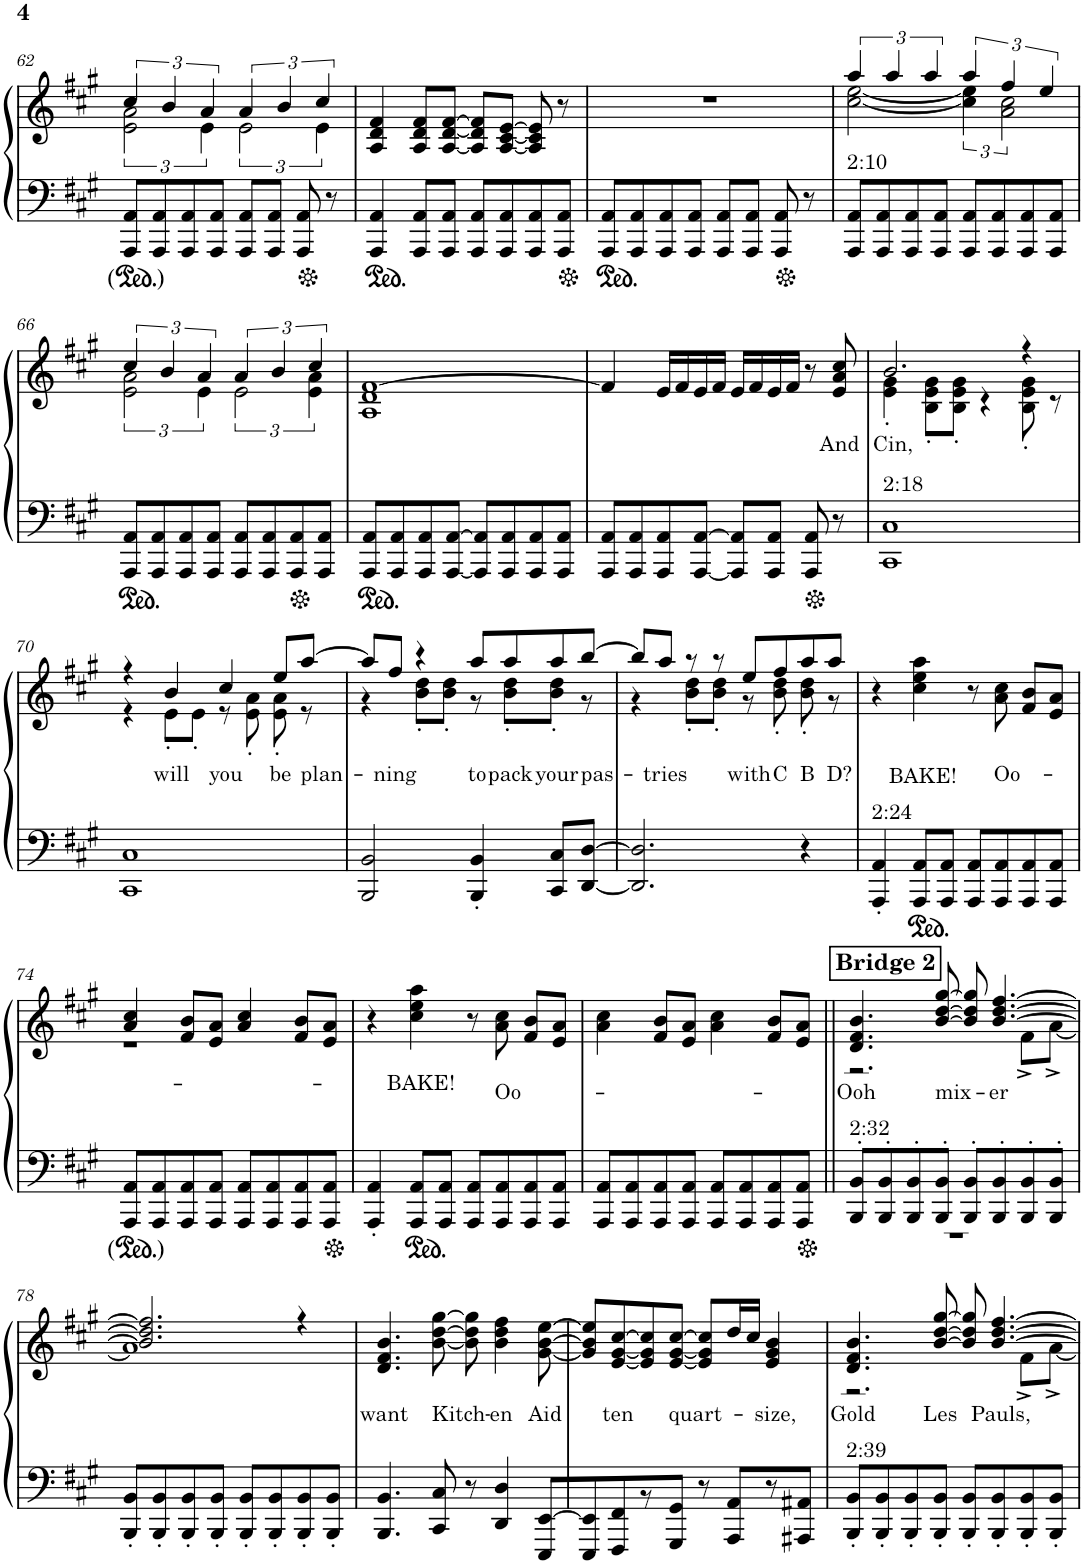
**kern	**kern	**text
*part1	*part1	*part1
*staff2	*staff1	*staff1
*I"Piano	*	*
*I'Pno.	*	*
!!LO:PB:g=z
*clefF4	*clefG2	*
*k[f#c#g#]	*k[f#c#g#]	*
*M4/4	*M4/4	*
=62	=62	=62
*	*^	*
8AAA/ 8AA/L	6cc#/	3e\ 3a\	.
8AAA/ 8AA/	.	.	.
.	6b/	.	.
8AAA/ 8AA/	.	.	.
.	6a/	6e\	.
8AAA/ 8AA/J	.	.	.
8AAA/ 8AA/L	6a/	3e\	.
8AAA/ 8AA/J	.	.	.
.	6b/	.	.
8AAA/ 8AA/	.	.	.
.	6cc#/	6e\	.
8r	.	.	.
*	*v	*v	*
=63	=63	=63
4AAA/ 4AA/	4A/ 4d/ 4f#/	.
8AAA/ 8AA/L	8A/ 8d/ 8f#/L	.
8AAA/ 8AA/J	[8A/ [8d/ [8f#/J	.
8AAA/ 8AA/L	8A/] 8d/] 8f#/]L	.
8AAA/ 8AA/	[8A/ [8c#/ [8e/J	.
8AAA/ 8AA/	8A/] 8c#/] 8e/]	.
8AAA/ 8AA/J	8r	.
=64	=64	=64
8AAA/ 8AA/L	1r	.
8AAA/ 8AA/	.	.
8AAA/ 8AA/	.	.
8AAA/ 8AA/J	.	.
8AAA/ 8AA/L	.	.
8AAA/ 8AA/J	.	.
8AAA/ 8AA/	.	.
8r	.	.
=65	=65	=65
*	*^	*
!LO:TX:a:t=2&colon;10	!	!	!
8AAA/ 8AA/L	6aa/	[2cc#\ [2ee\	.
8AAA/ 8AA/	.	.	.
.	6aa/	.	.
8AAA/ 8AA/	.	.	.
.	6aa/	.	.
8AAA/ 8AA/J	.	.	.
8AAA/ 8AA/L	6aa/	6cc#\] 6ee\]	.
8AAA/ 8AA/	.	.	.
.	6ff#/	3a\ 3cc#\	.
8AAA/ 8AA/	.	.	.
.	6ee/	.	.
8AAA/ 8AA/J	.	.	.
!!LO:LB:g=z	!!
=66	=66	=66	=66
8AAA/ 8AA/L	6cc#/	3e\ 3a\	.
8AAA/ 8AA/	.	.	.
.	6b/	.	.
8AAA/ 8AA/	.	.	.
.	6a/	6e\	.
8AAA/ 8AA/J	.	.	.
8AAA/ 8AA/L	6a/	3e\	.
8AAA/ 8AA/	.	.	.
.	6b/	.	.
8AAA/ 8AA/	.	.	.
.	6cc#/	6e\ 6a\	.
8AAA/ 8AA/J	.	.	.
*	*v	*v	*
=67	=67	=67
8AAA/ 8AA/L	1A 1d [1f#	.
8AAA/ 8AA/	.	.
8AAA/ 8AA/	.	.
[8AAA/ [8AA/J	.	.
8AAA/] 8AA/]L	.	.
8AAA/ 8AA/	.	.
8AAA/ 8AA/	.	.
8AAA/ 8AA/J	.	.
=68	=68	=68
8AAA/ 8AA/L	4f#/]	.
8AAA/ 8AA/	.	.
8AAA/ 8AA/	16e/LL	.
.	16f#/	.
[8AAA/ [8AA/J	16e/	.
.	16f#/JJ	.
8AAA/] 8AA/]L	16e/LL	.
.	16f#/	.
8AAA/ 8AA/J	16e/	.
.	16f#/JJ	.
8AAA/ 8AA/	8r	.
!	!	!LO:LY:b
8r	8e/ 8a/ 8cc#/	And
=69	=69	=69
!LO:TX:a:t=2&colon;18	!	!
!	!	!LO:LY:b
*	*^	*
1CC# 1C#	2.b/	4e\' 4g#\'	Cin,
.	.	8B\' 8e\' 8g#\'L	.
.	.	8B\' 8e\' 8g#\'J	.
.	.	4r	.
.	4r	8B\' 8e\' 8g#\'	.
.	.	8r	.
!!LO:LB:g=z	!!
=70	=70	=70	=70
1CC# 1C#	4r	4r	.
!	!	!	!LO:LY:b
.	4b/	8e'\L	will
.	.	8e'\J	.
!	!	!	!LO:LY:b
.	4cc#/	8r	you
.	.	8e\' 8a\'	.
!	!	!	!LO:LY:b
.	8ee/L	8e\' 8a\'	be
!	!	!	!LO:LY:b
.	[8aa/J	8r	plan-
=71	=71	=71	=71
2BBB/ 2BB/	8aa/L]	4r	.
!	!	!	!LO:LY:b
.	8ff#/J	.	-ning
.	4r	8b\' 8dd\'L	.
.	.	8b\' 8dd\'J	.
!	!	!	!LO:LY:b
4BBB/' 4BB/'	8aa/L	8r	to
!	!	!	!LO:LY:b
.	8aa/	8b\' 8dd\'L	pack
!	!	!	!LO:LY:b
8CC#/ 8C#/L	8aa/	8b\' 8dd\'J	your
!	!	!	!LO:LY:b
[8DD/ [8D/J	[8bb/J	8r	pas-
=72	=72	=72	=72
2.DD/] 2.D/]	8bb/L]	4r	.
!	!	!	!LO:LY:b
.	8aa/J	.	-tries
.	8r	8b\' 8dd\'L	.
.	8r	8b\' 8dd\'J	.
!	!	!	!LO:LY:b
.	8ee/L	8r	with
!	!	!	!LO:LY:b
.	8ff#/	8b\' 8dd\'	C
!	!	!	!LO:LY:b
4r	8aa/	8b\' 8dd\'	B
!	!	!	!LO:LY:b
.	8aa/J	8r	D?
=73	=73	=73	=73
!LO:TX:a:t=2&colon;24	!	!	!
*	*v	*v	*
4AAA/' 4AA/'	4r	.
!	!	!LO:LY:b
8AAA/ 8AA/L	4cc#\ 4ee\ 4aa\	BAKE!
8AAA/ 8AA/J	.	.
8AAA/ 8AA/L	8r	.
!	!	!LO:LY:b
8AAA/ 8AA/	8a\ 8cc#\	Oo-
8AAA/ 8AA/	8f#/ 8b/L	.
8AAA/ 8AA/J	8e/ 8a/J	.
!!LO:LB:g=z
=74	=74	=74
*	*^	*
8AAA/ 8AA/L	4a/ 4cc#/	1r	.
8AAA/ 8AA/	.	.	.
8AAA/ 8AA/	8f#/ 8b/L	.	.
8AAA/ 8AA/J	8e/ 8a/J	.	.
8AAA/ 8AA/L	4a/ 4cc#/	.	.
8AAA/ 8AA/	.	.	.
8AAA/ 8AA/	8f#/ 8b/L	.	.
8AAA/ 8AA/J	8e/ 8a/J	.	.
*	*v	*v	*
=75	=75	=75
4AAA/' 4AA/'	4r	.
!	!	!LO:LY:b
8AAA/ 8AA/L	4cc#\ 4ee\ 4aa\	BAKE!
8AAA/ 8AA/J	.	.
8AAA/ 8AA/L	8r	.
!	!	!LO:LY:b
8AAA/ 8AA/	8a\ 8cc#\	Oo-
8AAA/ 8AA/	8f#/ 8b/L	.
8AAA/ 8AA/J	8e/ 8a/J	.
=76	=76	=76
8AAA/ 8AA/L	4a\ 4cc#\	.
8AAA/ 8AA/	.	.
8AAA/ 8AA/	8f#/ 8b/L	.
8AAA/ 8AA/J	8e/ 8a/J	.
8AAA/ 8AA/L	4a\ 4cc#\	.
8AAA/ 8AA/	.	.
8AAA/ 8AA/	8f#/ 8b/L	.
8AAA/ 8AA/J	8e/ 8a/J	.
!!LO:REH:place=s1:a:B:cj:fs=11:t=Bridge 2
=77||	=77||	=77||
*^	*	*
!LO:TX:a:t=2&colon;32	!	!	!
!	!	!	!LO:LY:b
*	*	*^	*
8BBB/' 8BB/'L	1r	4.d/ 4.f#/ 4.b/	2.r	Ooh
8BBB/' 8BB/'	.	.	.	.
8BBB/' 8BB/'	.	.	.	.
!	!	!	!	!LO:LY:b
8BBB/' 8BB/'J	.	[8b/ [8dd/ [8gg#/	.	mix-
8BBB/' 8BB/'L	.	8b/] 8dd/] 8gg#/]	.	.
!	!	!	!	!LO:LY:b
8BBB/' 8BB/'	.	[4.b/ [4.dd/ [4.ff#/	.	-er
8BBB/' 8BB/'	.	.	8f#^\L	.
8BBB/' 8BB/'J	.	.	[8a^\J	.
*v	*v	*	*	*
!!LO:LB:g=z	!!
=78	=78	=78	=78
8BBB/' 8BB/'L	2.b/] 2.dd/] 2.ff#/]	1a]	.
8BBB/' 8BB/'	.	.	.
8BBB/' 8BB/'	.	.	.
8BBB/' 8BB/'J	.	.	.
8BBB/' 8BB/'L	.	.	.
8BBB/' 8BB/'	.	.	.
8BBB/' 8BB/'	4r	.	.
8BBB/' 8BB/'J	.	.	.
*	*v	*v	*
=79	=79	=79
!	!	!LO:LY:b
4.BBB/ 4.BB/	4.d/ 4.f#/ 4.b/	want
!	!	!LO:LY:b
8CC#/ 8C#/	[8b\ [8dd\ [8gg#\	Kitch-
8r	8b\] 8dd\] 8gg#\]	.
!	!	!LO:LY:b
4DD/ 4D/	4b\ 4dd\ 4ff#\	-en
!	!	!LO:LY:b
8EEE/ [8EE/L	[8g#\ [8b\ [8ee\	Aid
=80	=80	=80
8EEE/ 8EE/]	8g#/] 8b/] 8ee/]L	.
!	!	!LO:LY:b
8FFF#/ 8FF#/	[8e/ [8g#/ [8cc#/	ten
8r	8e/] 8g#/] 8cc#/]	.
!	!	!LO:LY:b
8GGG#/ 8GG#/J	[8e/ [8g#/ [8cc#/J	quart-
8r	8e/] 8g#/] 8cc#/]L	.
8AAA/ 8AA/L	16dd/L	.
.	16cc#/JJ	.
!	!	!LO:LY:b
8r	4e/ 4g#/ 4b/	size,
8AAA#X/ 8AA#X/J	.	.
=81	=81	=81
!LO:TX:a:t=2&colon;39	!	!
!	!	!LO:LY:b
*	*^	*
8BBB/' 8BB/'L	4.d/ 4.f#/ 4.b/	2.r	Gold
8BBB/' 8BB/'	.	.	.
8BBB/' 8BB/'	.	.	.
!	!	!	!LO:LY:b
8BBB/' 8BB/'J	[8b/ [8dd/ [8gg#/	.	Les
8BBB/' 8BB/'L	8b/] 8dd/] 8gg#/]	.	.
!	!	!	!LO:LY:b
8BBB/' 8BB/'	[4.b/ [4.dd/ [4.ff#/	.	Pauls,
8BBB/' 8BB/'	.	8f#^\L	.
8BBB/' 8BB/'J	.	[8a^\J	.
*	*v	*v	*
=	=	=
*-	*-	*-
